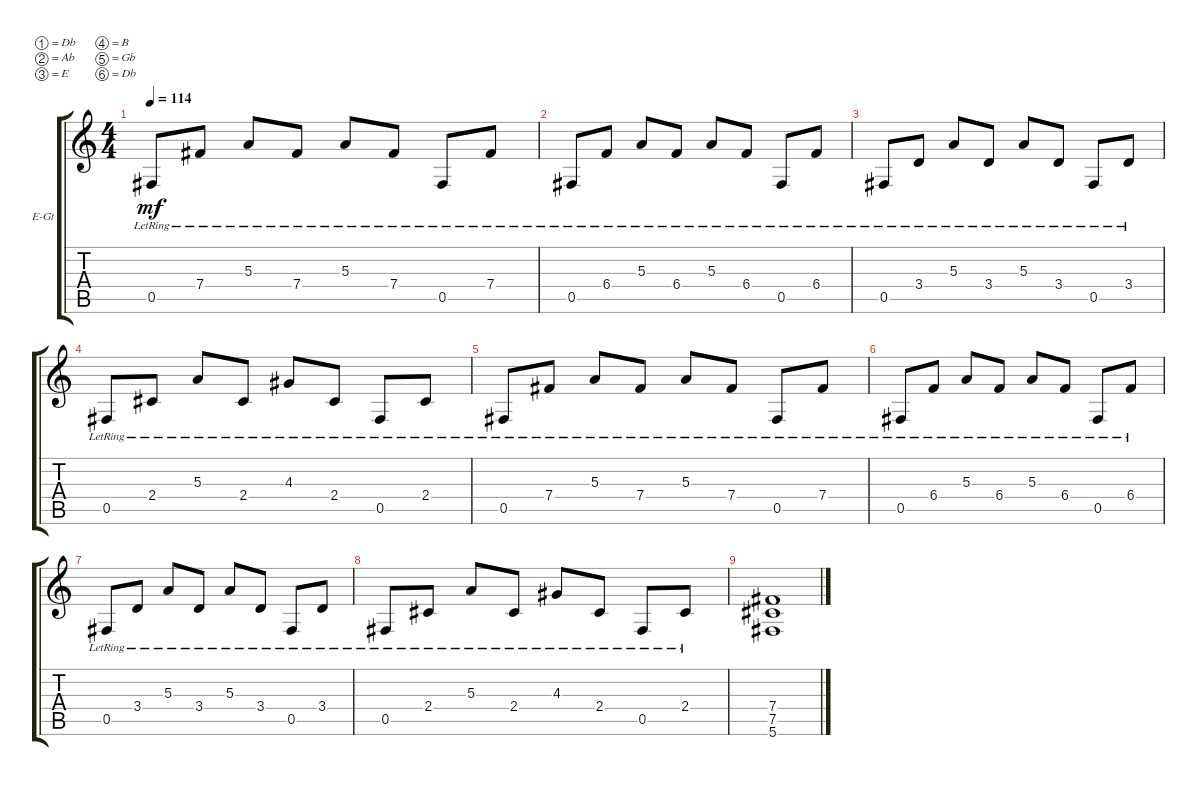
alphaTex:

\defaultSystemsLayout 4
\bracketExtendMode groupsimilarinstruments
\firstSystemTrackNameOrientation horizontal
\otherSystemsTrackNameOrientation horizontal
\track ("Electric Guitar Seth" "E-Gt") {instrument distortionguitar}
\staff {score tabs}
\tuning (Db4 Ab3 E3 B2 Gb2 Db2)
\ts (4 4)
\tempo 114
\clef g2
\scale
0.333333
\ks c
0.5{lr}.8{dy mf} 7.4{lr}.8 5.3{lr}.8 7.4{lr}.8 5.3{lr}.8 7.4{lr}.8 0.5{lr}.8 7.4{lr}.8 |
\scale
0.333333 0.5{lr}.8 6.4{lr}.8 5.3{lr}.8 6.4{lr}.8 5.3{lr}.8 6.4{lr}.8 0.5{lr}.8 6.4{lr}.8 |
\scale
0.333333 0.5{lr}.8 3.4{lr}.8 5.3{lr}.8 3.4{lr}.8 5.3{lr}.8 3.4{lr}.8 0.5{lr}.8 3.4{lr}.8 |
\scale
0.333333 0.5{lr}.8 2.4{lr}.8 5.3{lr}.8 2.4{lr}.8 4.3{lr}.8 2.4{lr}.8 0.5{lr}.8 2.4{lr}.8 |
\scale
0.333333 0.5{lr}.8 7.4{lr}.8 5.3{lr}.8 7.4{lr}.8 5.3{lr}.8 7.4{lr}.8 0.5{lr}.8 7.4{lr}.8 |
\scale
0.333333 0.5{lr}.8 6.4{lr}.8 5.3{lr}.8 6.4{lr}.8 5.3{lr}.8 6.4{lr}.8 0.5{lr}.8 6.4{lr}.8 |
\scale
0.333333 0.5{lr}.8 3.4{lr}.8 5.3{lr}.8 3.4{lr}.8 5.3{lr}.8 3.4{lr}.8 0.5{lr}.8 3.4{lr}.8 |
\scale
0.333333 0.5{lr}.8 2.4{lr}.8 5.3{lr}.8 2.4{lr}.8 4.3{lr}.8 2.4{lr}.8 0.5{lr}.8 2.4{lr}.8 |
(5.6 7.5 7.4).1
